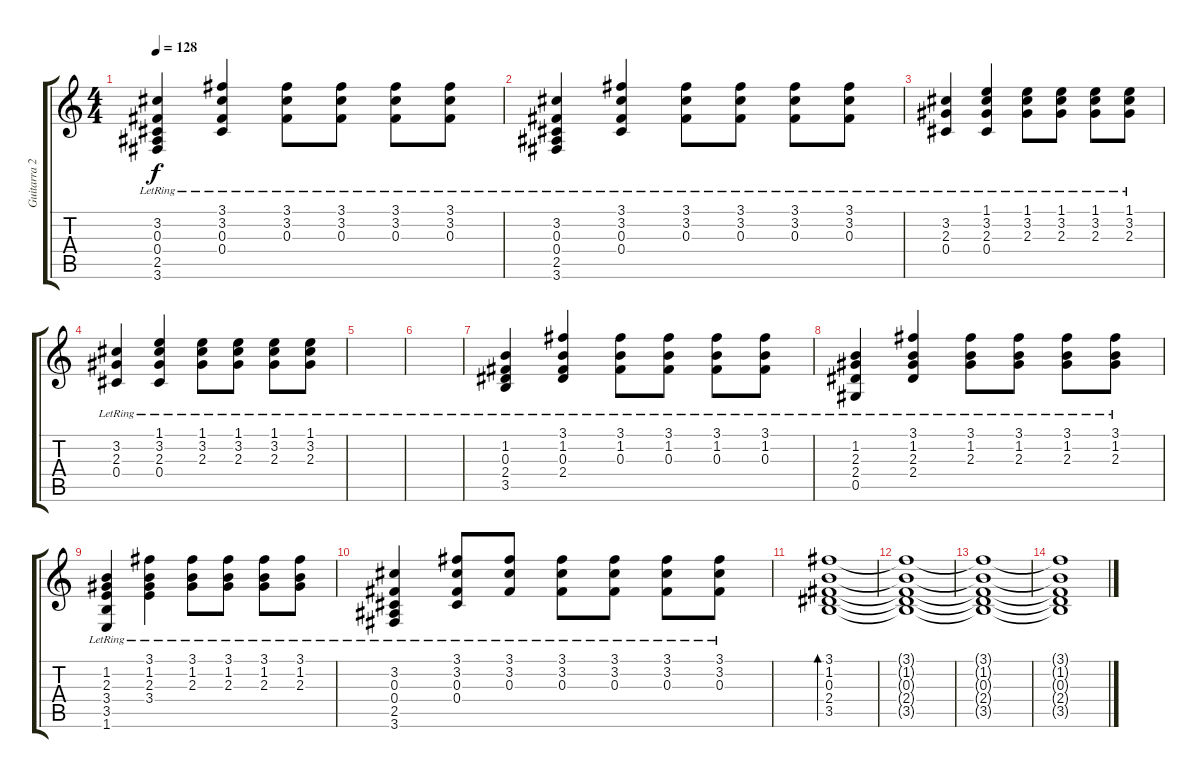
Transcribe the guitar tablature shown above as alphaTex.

\track ("Guitarra 2" "Guitarra 2") {instrument acousticguitarsteel}
\staff {score tabs}
\tuning (Eb4 Bb3 Gb3 Db3 Ab2 Eb2) {hide}
\ts (4 4)
\tempo 128
\clef g2
\ks c
(3.2{lr} 0.3{lr} 0.4{lr} 2.5{lr} 3.6{lr}).4{dy f} (3.1{lr} 3.2{lr} 0.3{lr} 0.4{lr}).4 (3.1{lr} 3.2{lr} 0.3{lr}).8 (3.1{lr} 3.2{lr} 0.3{lr}).8 (3.1{lr} 3.2{lr} 0.3{lr}).8 (3.1{lr} 3.2{lr} 0.3{lr}).8 |
(3.2{lr} 0.3{lr} 0.4{lr} 2.5{lr} 3.6{lr}).4 (3.1{lr} 3.2{lr} 0.3{lr} 0.4{lr}).4 (3.1{lr} 3.2{lr} 0.3{lr}).8 (3.1{lr} 3.2{lr} 0.3{lr}).8 (3.1{lr} 3.2{lr} 0.3{lr}).8 (3.1{lr} 3.2{lr} 0.3{lr}).8 |
(3.2{lr} 2.3{lr} 0.4{lr}).4 (1.1{lr} 3.2{lr} 2.3{lr} 0.4{lr}).4 (1.1{lr} 3.2{lr} 2.3{lr}).8 (1.1{lr} 3.2{lr} 2.3{lr}).8 (1.1 3.2{lr} 2.3).8 (1.1 3.2{lr} 2.3).8 |
(3.2{lr} 2.3{lr} 0.4{lr}).4 (1.1{lr} 3.2{lr} 2.3{lr} 0.4{lr}).4 (1.1{lr} 3.2{lr} 2.3{lr}).8 (1.1{lr} 3.2{lr} 2.3{lr}).8 (1.1 3.2{lr} 2.3).8 (1.1 3.2{lr} 2.3).8 |
|
|
(1.2{lr} 0.3{lr} 2.4{lr} 3.5{lr}).4 (3.1{lr} 1.2{lr} 0.3{lr} 2.4{lr}).4 (3.1{lr} 1.2{lr} 0.3{lr}).8 (3.1{lr} 1.2{lr} 0.3{lr}).8 (3.1 1.2{lr} 0.3).8 (3.1 1.2{lr} 0.3).8 |
(1.2{lr} 2.3{lr} 2.4{lr} 0.5{lr}).4 (3.1{lr} 1.2{lr} 2.3{lr} 2.4{lr}).4 (3.1{lr} 1.2{lr} 2.3{lr}).8 (3.1{lr} 1.2{lr} 2.3{lr}).8 (3.1 1.2{lr} 2.3).8 (3.1 1.2{lr} 2.3).8 |
(1.2{lr} 2.3{lr} 3.4{lr} 3.5{lr} 1.6{lr}).4 (3.1{lr} 1.2{lr} 2.3{lr} 3.4{lr}).4 (3.1{lr} 1.2{lr} 2.3{lr}).8 (3.1{lr} 1.2{lr} 2.3{lr}).8 (3.1 1.2{lr} 2.3).8 (3.1 1.2{lr} 2.3).8 |
(3.2{lr} 0.3{lr} 0.4{lr} 2.5{lr} 3.6{lr}).4 (3.1{lr} 3.2{lr} 0.3{lr} 0.4{lr}).8 (3.1{lr} 3.2{lr} 0.3{lr}).8 (3.1{lr} 3.2{lr} 0.3{lr}).8 (3.1{lr} 3.2{lr} 0.3{lr}).8 (3.1{lr} 3.2{lr} 0.3{lr}).8 (3.1{lr} 3.2{lr} 0.3{lr}).8 |
(3.1 1.2 0.3 2.4 3.5).1{bd 240} |
(3.1{t} 1.2{t} 0.3{t} 2.4{t} 3.5{t}).1 |
(3.1{t} 1.2{t} 0.3{t} 2.4{t} 3.5{t}).1 |
(3.1{t} 1.2{t} 0.3{t} 2.4{t} 3.5{t}).1
